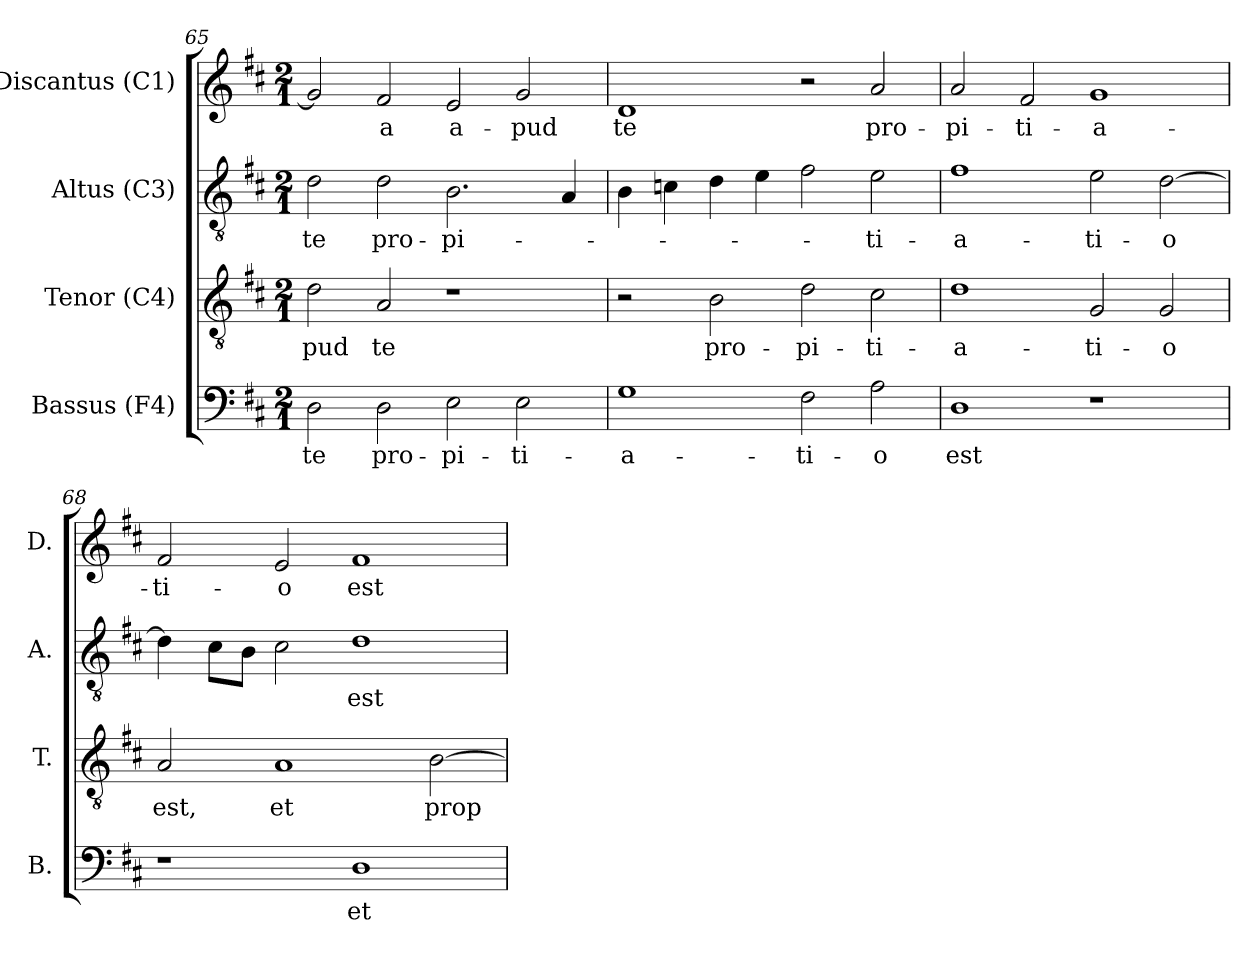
**kern	**text	**kern	**text	**kern	**text	**kern	**text
*part4	*part4	*part3	*part3	*part2	*part2	*part1	*part1
*staff4	*staff4	*staff3	*staff3	*staff2	*staff2	*staff1	*staff1
*I"Bassus (F4)	*	*I"Tenor (C4)	*	*I"Altus (C3)	*	*I"Discantus (C1)	*
*I'B.	*	*I'T.	*	*I'A.	*	*I'D.	*
!!LO:LB:g=z
*clefF4	*	*clefGv2	*	*clefGv2	*	*clefG2	*
*	*	*ITrd7c12	*	*ITrd7c12	*	*	*
*k[f#c#]	*	*k[f#c#]	*	*k[f#c#]	*	*k[f#c#]	*
*D:	*	*D:	*	*D:	*	*D:	*
*M2/1	*	*M2/1	*	*M2/1	*	*M2/1	*
=65	=65	=65	=65	=65	=65	=65	=65
!	!LO:LY:b:color=#000000	!	!	!	!	!	!
!	!	!	!LO:LY:b:color=#000000	!	!	!	!
!	!	!	!	!	!LO:LY:b:color=#000000	!	!
2Di\	te	2Di\	-pud	2Di\	te	2gi/]	.
!	!LO:LY:b:color=#000000	!	!	!	!	!	!
!	!	!	!LO:LY:b:color=#000000	!	!	!	!
!	!	!	!	!	!LO:LY:b:color=#000000	!	!
!	!	!	!	!	!	!	!LO:LY:b:color=#000000
2Di\	pro-	2AAi/	te	2Di\	pro-	2f#i/	-a
!	!LO:LY:b:color=#000000	!	!	!	!	!	!
!	!	!	!	!	!LO:LY:b:color=#000000	!	!
!	!	!	!	!	!	!	!LO:LY:b:color=#000000
2Ei\	-pi-	1r	.	2.BBi\	-pi-	2ei/	a-
!	!LO:LY:b:color=#000000	!	!	!	!	!	!
!	!	!	!	!	!	!	!LO:LY:b:color=#000000
2Ei\	-ti-	.	.	.	.	2gi/	-pud
.	.	.	.	4AAi/	.	.	.
=66	=66	=66	=66	=66	=66	=66	=66
!	!LO:LY:b:color=#000000	!	!	!	!	!	!
!	!	!	!	!	!	!	!LO:LY:b:color=#000000
1Gi	-a-	2r	.	4BBi\	.	1di	te
.	.	.	.	4Ci\	.	.	.
!	!	!	!LO:LY:b:color=#000000	!	!	!	!
.	.	2BBi\	pro-	4Di\	.	.	.
.	.	.	.	4Ei\	.	.	.
!	!LO:LY:b:color=#000000	!	!	!	!	!	!
!	!	!	!LO:LY:b:color=#000000	!	!	!	!
2F#i\	-ti-	2Di\	-pi-	2F#i\	.	2r	.
!	!LO:LY:b:color=#000000	!	!	!	!	!	!
!	!	!	!LO:LY:b:color=#000000	!	!	!	!
!	!	!	!	!	!LO:LY:b:color=#000000	!	!
!	!	!	!	!	!	!	!LO:LY:b:color=#000000
2Ai\	-o	2C#i\	-ti-	2Ei\	-ti-	2ai/	pro-
=67	=67	=67	=67	=67	=67	=67	=67
!	!LO:LY:b:color=#000000	!	!	!	!	!	!
!	!	!	!LO:LY:b:color=#000000	!	!	!	!
!	!	!	!	!	!LO:LY:b:color=#000000	!	!
!	!	!	!	!	!	!	!LO:LY:b:color=#000000
1Di	est	1Di	-a-	1F#i	-a-	2ai/	-pi-
!	!	!	!	!	!	!	!LO:LY:b:color=#000000
.	.	.	.	.	.	2f#i/	-ti-
!	!	!	!LO:LY:b:color=#000000	!	!	!	!
!	!	!	!	!	!LO:LY:b:color=#000000	!	!
!	!	!	!	!	!	!	!LO:LY:b:color=#000000
1r	.	2GGi/	-ti-	2Ei\	-ti-	1gi	-a-
!	!	!	!LO:LY:b:color=#000000	!	!	!	!
!	!	!	!	!	!LO:LY:b:color=#000000	!	!
.	.	2GGi/	-o	[2Di\	-o	.	.
=68	=68	=68	=68	=68	=68	=68	=68
!	!	!	!LO:LY:b:color=#000000	!	!	!	!
!	!	!	!	!	!	!	!LO:LY:b:color=#000000
1r	.	2AAi/	est,	4Di\]	.	2f#i/	-ti-
.	.	.	.	8C#i\L	.	.	.
.	.	.	.	8BBi\J	.	.	.
!	!	!	!LO:LY:b:color=#000000	!	!	!	!
!	!	!	!	!	!	!	!LO:LY:b:color=#000000
.	.	1AAi	et	2C#i\	.	2ei/	-o
!	!LO:LY:b:color=#000000	!	!	!	!	!	!
!	!	!	!	!	!LO:LY:b:color=#000000	!	!
!	!	!	!	!	!	!	!LO:LY:b:color=#000000
1Di	et	.	.	1Di	est	1f#i	est
!	!	!	!LO:LY:b:color=#000000	!	!	!	!
.	.	[2BBi\	prop-	.	.	.	.
=	=	=	=	=	=	=	=
*-	*-	*-	*-	*-	*-	*-	*-
